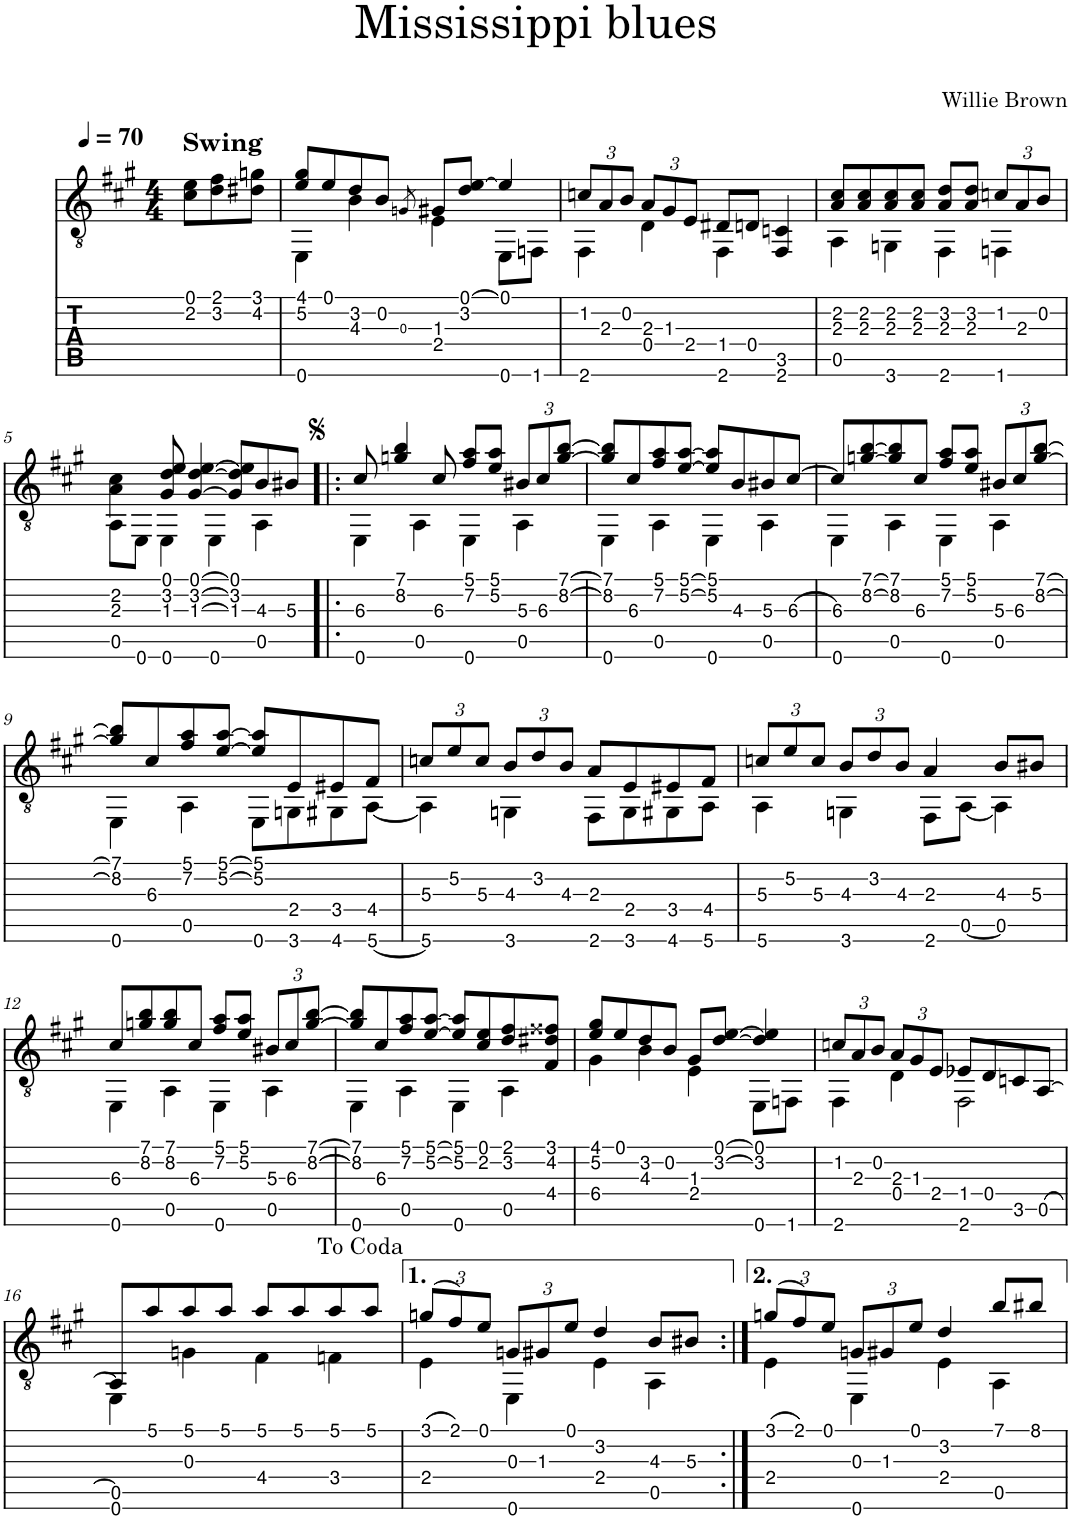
**kern	**kern
*part1	*part1
*staff2	*staff1
*I"Classical Guitar	*
*I'Guit.	*
*stria6	*
*	*clefGv2
*k[f#c#g#]	*k[f#c#g#]
*A:	*A:
*M4/4	*M4/4
*MM70	*MM70
=1	=1
!	!LO:TX:a:B:t=Swing
8c# 8e	8c#\ 8e\L
8d\ 8f#\L	8d\ 8f#\
8d#X\ 8gn\J	8d#X\ 8gn\J
=2	=2
*^	*^
8e\ 8g#\L	4EE	8e/ 8g#/L	4EE\
8eJ	.	8e/	.
8dL	4B	8d/	4B\
8BJ	.	8B/J	.
qG	.	8qGn/	.
8G#L	4E	8G#X/L	4E\
8d\ [8e\J	.	8d/ [8e/J	.
4e]	8EEL	4e/]	8EE\L
.	8FFJ	.	8FFn\J
=3	=3	=3	=3
*Xbrackettup	*	*Xbrackettup	*
12cL	4FF#	12cn/L	4FF#\
12A	.	12A/	.
12BJ	.	12B/J	.
12AL	4D	12A/L	4D\
12G#	.	12G#/	.
12EJ	.	12E/J	.
8D#L	4FF#	8D#X/L	4FF#\
8DJ	.	8Dn/J	.
4FF# 4C	4r	4FF#/ 4Cn/	4ryy
=4	=4	=4	=4
8A\ 8c#\L	4AA	8A/ 8c#/L	4AA\
8A\ 8c#\J	.	8A/ 8c#/	.
8A\ 8c#\L	4GG	8A/ 8c#/	4GGn\
8A\ 8c#\J	.	8A/ 8c#/J	.
8A\ 8d\L	4FF#	8A/ 8d/L	4FF#\
8A\ 8d\J	.	8A/ 8d/J	.
12cL	4FF	12cn/L	4FFn\
12A	.	12A/	.
12BJ	.	12B/J	.
!!LO:LB:g=z	!!
=5	=5	=5	=5
4A 4c#	8AAL	4A\ 4c#\	8AA\L
.	8EEJ	.	8EE\J
8G# 8d 8e	4EE	8G#/ 8d/ 8e/	4EE\
[4G# [4d [4e	.	[4G#/ [4d/ [4e/	.
.	4EE	.	4EE\
8G#] 8d] 8e]	.	8G#/] 8d/] 8e/]L	.
8BL	4AA	8B/	4AA\
8B#XJ	.	8B#X/J	.
=6!|:	=6!|:	=6!|:	=6!|:
8c#	4EE	8c#/	4EE\
4gn 4b	.	4gn/ 4b/	.
.	4AA	.	4AA\
8c#	.	8c#/	.
8f#\ 8a\L	4EE	8f#/ 8a/L	4EE\
8e\ 8a\J	.	8e/ 8a/J	.
12B#L	4AA	12B#X/L	4AA\
12c#X	.	12c#/	.
[12g\ [12b\J	.	[12g/ [12b/J	.
=7	=7	=7	=7
8g]\ 8b]\L	4EE	8g/] 8b/]L	4EE\
8c#J	.	8c#/	.
8f#\ 8a\L	4AA	8f#/ 8a/	4AA\
[8e\ [8a\J	.	[8e/ [8a/J	.
8e]\ 8a]\L	4EE	8e/] 8a/]L	4EE\
8BJ	.	8B/	.
8B#L	4AA	8B#X/	4AA\
[8c#XJ	.	[8c#/J	.
=8	=8	=8	=8
8c#L]	4EE	8c#/L]	4EE\
[8gn\ [8b\J	.	[8gn/ [8b/	.
8gn]\ 8b]\L	4AA	8g/] 8b/]	4AA\
8c#J	.	8c#/J	.
8f#\ 8a\L	4EE	8f#/ 8a/L	4EE\
8e\ 8a\J	.	8e/ 8a/J	.
12B#L	4AA	12B#X/L	4AA\
12c#X	.	12c#/	.
[12g\ [12b\J	.	[12g/ [12b/J	.
!!LO:LB:g=z	!!
=9	=9	=9	=9
8g]\ 8b]\L	4EE	8g/] 8b/]L	4EE\
8c#J	.	8c#/	.
8f#\ 8a\L	4AA	8f#/ 8a/	4AA\
[8e\ [8a\J	.	[8e/ [8a/J	.
8e]\ 8a]\L	8EEL	8e/] 8a/]L	8EE\L
8EJ	8GGJ	8E/	8GGn\
8E#L	8GG#L	8E#X/	8GG#X\
8F#J	[8AA#XJ	8F#/J	[8AA\J
=10	=10	=10	=10
12cL	4AA]	12cn/L	4AA\]
12e	.	12e/	.
12cJ	.	12c/J	.
12BL	4GG	12B/L	4GGn\
12d	.	12d/	.
12BJ	.	12B/J	.
8AL	8FF#L	8A/L	8FF#\L
8EJ	8GGJ	8E/	8GG\
8E#L	8GG#L	8E#X/	8GG#X\
8F#J	8AAJ	8F#/J	8AA\J
=11	=11	=11	=11
12cL	4AA	12cn/L	4AA\
12e	.	12e/	.
12cJ	.	12c/J	.
12BL	4GGn	12B/L	4GGn\
12d	.	12d/	.
12BJ	.	12B/J	.
4A	8FF#L	4A/	8FF#\L
.	[8AAJ	.	[8AA\J
8BL	4AA]	8B/L	4AA\]
8B#J	.	8B#X/J	.
!!LO:LB:g=z	!!
=12	=12	=12	=12
8c#L	4EE	8c#/L	4EE\
8gn\ 8b\J	.	8gn/ 8b/	.
8g\ 8b\L	4AA	8g/ 8b/	4AA\
8c#J	.	8c#/J	.
8f#\ 8a\L	4EE	8f#/ 8a/L	4EE\
8e\ 8a\J	.	8e/ 8a/J	.
12B#XL	4AA	12B#X/L	4AA\
12c#	.	12c#/	.
[12g\ [12b\J	.	[12g/ [12b/J	.
=13	=13	=13	=13
8g]\ 8b]\L	4EE	8g/] 8b/]L	4EE\
8c#J	.	8c#/	.
8f#\ 8a\L	4AA	8f#/ 8a/	4AA\
[8e\ [8a\J	.	[8e/ [8a/J	.
8e]\ 8a]\L	4EE	8e/] 8a/]L	4EE\
8c#\ 8e\J	.	8c#/ 8e/	.
8d\ 8f#X\L	4AA#X	8d/ 8f#/	4AA\
8F#\ 8d#\ 8f##\J	.	8F#/ 8d#X/ 8f##X/J	.
=14	=14	=14	=14
8e\ 8g#\L	4G#	8e/ 8g#/L	4G#\
8eJ	.	8e/	.
8dL	4B	8d/	4B\
8BJ	.	8B/J	.
8G#L	4E	8G#/L	4E\
[8d\ [8e\J	.	[8d/ [8e/J	.
4d] 4e]	8EEL	4d/] 4e/]	8EE\L
.	8FFnJ	.	8FFn\J
=15	=15	=15	=15
12cL	4FF#X	12cn/L	4FF#\
12A	.	12A/	.
12BJ	.	12B/J	.
12AL	4D	12A/L	4D\
12G#X	.	12G#/	.
12EJ	.	12E/J	.
8E-L	2FF#	8E-X/L	2FF#\
8DJ	.	8D/	.
8CL	.	8Cn/	.
[8AAJ	.	[8AA/J	.
!!LO:LB:g=z	!!
=16	=16	=16	=16
8AAL]	4EE	8AA/L]	4EE\
8aJ	.	8a/	.
8aL	4G	8a/	4Gn\
8aJ	.	8a/J	.
8aL	4F#X	8a/L	4F#\
8aJ	.	8a/	.
8aL	4Fn	8a/	4Fn\
8aJ	.	8a/J	.
=17	=17	=17	=17
12gL	4E	(12gn/L	4E\
12f#	.	12f#/)	.
12eJ	.	12e/J	.
12GL	4EE	12Gn/L	4EE\
12G#	.	12G#X/	.
12eJ	.	12e/J	.
4d	4E	4d/	4E\
8BL	4AA	8B/L	4AA\
8B#J	.	8B#X/J	.
=18:|!	=18:|!	=18:|!	=18:|!
12gnL	4E	(12gn/L	4E\
12f#	.	12f#/)	.
12eJ	.	12e/J	.
12GnL	4EE	12Gn/L	4EE\
12G#X	.	12G#X/	.
12eJ	.	12e/J	.
4d	4E	4d/	4E\
8bL	4AA	8b/L	4AA\
8b#J	.	8b#X/J	.
*v	*v	*	*
*	*v	*v
=	=
*-	*-
